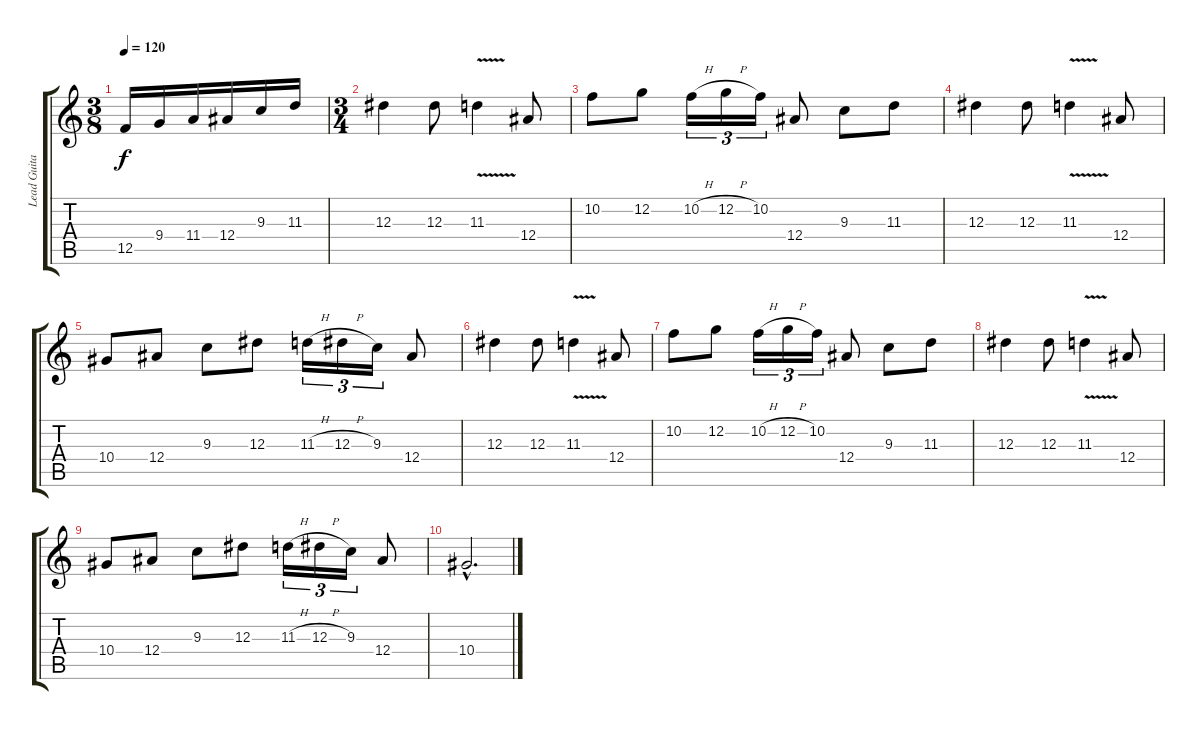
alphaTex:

\track ("Lead Guitar" "Lead Guita") {instrument distortionguitar}
\staff {score tabs}
\tuning (C4 G3 Eb3 Bb2 F2 C2) {hide}
\ts (3 8)
\tempo 120
\clef g2
\ks c
12.5.16{dy f instrument distortionguitar} 9.4.16 11.4.16 12.4.16 9.3.16 11.3.16 |
\ts (3 4)
12.3.4 12.3.8 11.3{v}.4 12.4.8 |
10.2.8 12.2.8 10.2{h}.16{tu (3 2)} 12.2{h}.16{tu (3 2)} 10.2.16{tu (3 2)} 12.4.8 9.3.8 11.3.8 |
12.3.4 12.3.8 11.3{v}.4 12.4.8 |
10.4.8 12.4.8 9.3.8 12.3.8 11.3{h}.16{tu (3 2)} 12.3{h}.16{tu (3 2)} 9.3.16{tu (3 2)} 12.4.8 |
12.3.4 12.3.8 11.3{v}.4 12.4.8 |
10.2.8 12.2.8 10.2{h}.16{tu (3 2)} 12.2{h}.16{tu (3 2)} 10.2.16{tu (3 2)} 12.4.8 9.3.8 11.3.8 |
12.3.4 12.3.8 11.3{v}.4 12.4.8 |
10.4.8 12.4.8 9.3.8 12.3.8 11.3{h}.16{tu (3 2)} 12.3{h}.16{tu (3 2)} 9.3.16{tu (3 2)} 12.4.8 |
10.4{hac}.2{d}
